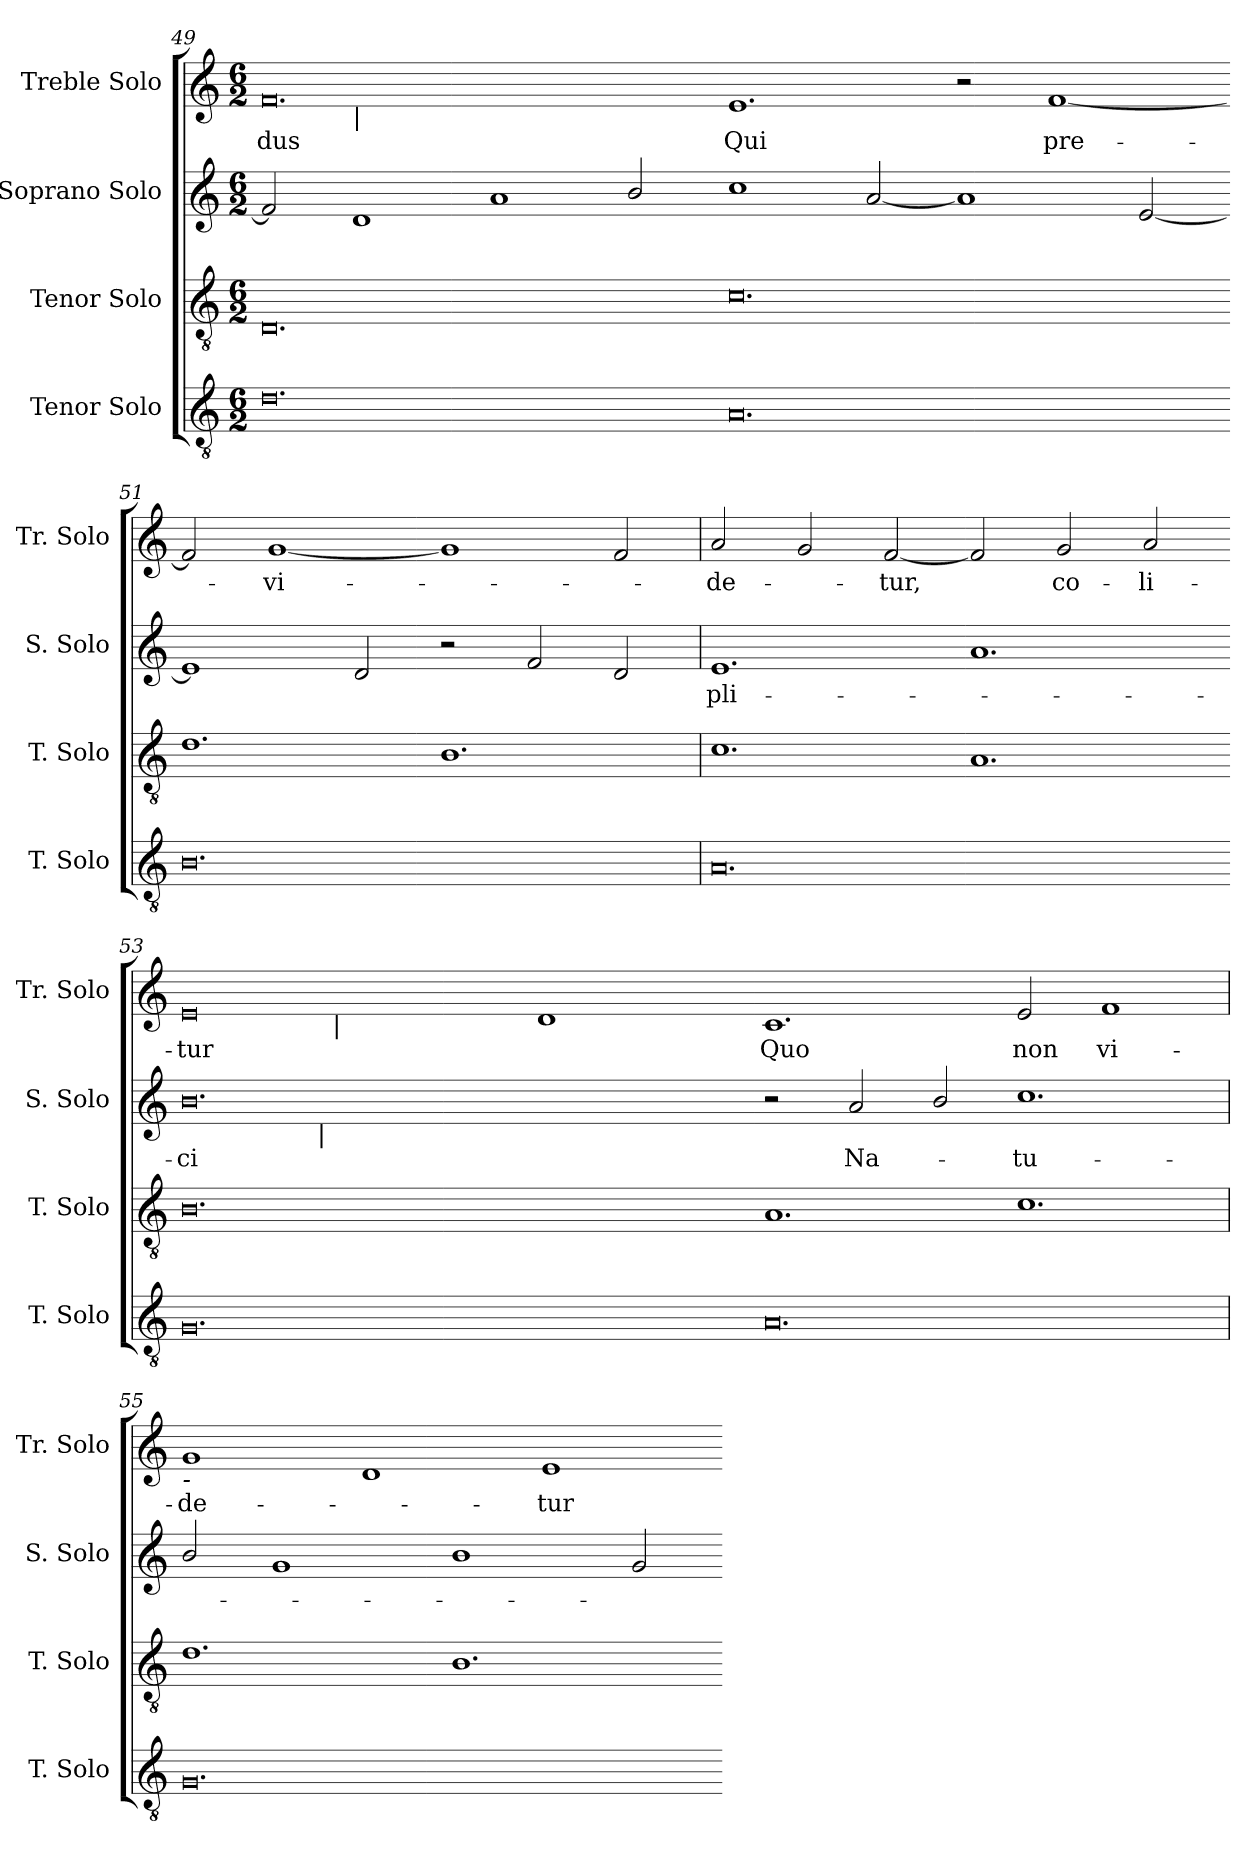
**kern	**kern	**kern	**text	**kern	**text
*part4	*part3	*part2	*part2	*part1	*part1
*staff4	*staff3	*staff2	*staff2	*staff1	*staff1
*I"Tenor Solo	*I"Tenor Solo	*I"Soprano Solo	*	*I"Treble Solo	*
*I'T. Solo	*I'T. Solo	*I'S. Solo	*	*I'Tr. Solo	*
!!LO:PB:g=z
*clefGv2	*clefGv2	*clefG2	*	*clefG2	*
*ITrd7c12	*ITrd7c12	*	*	*	*
*k[]	*k[]	*k[]	*	*k[]	*
*M6/2	*M6/2	*M6/2	*	*M6/2	*
=49	=49	=49	=49	=49	=49
!	!	!	!	!LO:TX:b:i:t=-	!
!	!	!	!	!	!LO:LY:b:color=#000000
*	*	*	*	*^	*
0.Di	0.DDi	2fi/]	.	0.fi	2ryy	-dus
!	!	!	!	!	!LO:TX:b:i:t=|	!
.	.	1di	.	.	1ryy	.
.	.	1ai	.	.	1.ryy	.
.	.	2bi/	.	.	.	.
*	*	*	*	*v	*v	*
=50-	=50-	=50-	=50-	=50-	=50-
*	*	*	*	*^	*
!	!	!	!	!	!	!LO:LY:b:color=#000000
*	*	*	*	*v	*v	*
0.AAi	0.Ci	1cci	.	1.ei	Qui
.	.	[<2ai/	.	.	.
.	.	1ai]	.	2r	.
!	!	!	!	!	!LO:LY:b:color=#000000
.	.	.	.	[<1fi	pre-
.	.	[<2ei/	.	.	.
=51-	=51-	=51-	=51-	=51-	=51-
0.BBi	1.Di	1ei]	.	2fi/]	.
!	!	!	!	!	!LO:LY:b:color=#000000
.	.	.	.	[<1gi	-vi-
.	.	2di/	.	.	.
.	1.BBi	2r	.	1gi]	.
.	.	2fi/	.	.	.
.	.	2di/	.	2fi/	.
=52	=52	=52	=52	=52	=52
!	!	!	!LO:LY:b:color=#000000	!	!
!	!	!	!	!	!LO:LY:b:color=#000000
0.AAi	1.Ci	1.ei	-pli-	2ai/	-de-
.	.	.	.	2gi/	.
!	!	!	!	!	!LO:LY:b:color=#000000
.	.	.	.	[<2fi/	-tur,
.	1.AAi	1.ai	.	2fi/]	.
!	!	!	!	!	!LO:LY:b:color=#000000
.	.	.	.	2gi/	co-
!	!	!	!	!	!LO:LY:b:color=#000000
.	.	.	.	2ai/	-li-
=53-	=53-	=53-	=53-	=53-	=53-
!	!	!	!LO:LY:b:color=#000000	!	!
!	!	!	!	!	!LO:LY:b:color=#000000
*	*	*^	*	*^	*
0.GGi	0.BBi	0.bi	2ryy	-ci	0ei	2ryy	-tur
.	.	.	8ryy	.	.	8ryy	.
.	.	.	64...ryy	.	.	32...ryy	.
!	!	!	!LO:TX:b:i:t=|	!	!	!	!
.	.	.	1ryy	.	.	.	.
!	!	!	!	!	!	!LO:TX:b:i:t=|	!
.	.	.	.	.	.	1ryy	.
.	.	.	1ryy	.	.	.	.
.	.	.	.	.	.	1ryy	.
.	.	.	.	.	1di	.	.
.	.	.	4ryy	.	.	.	.
.	.	.	.	.	.	4ryy	.
.	.	.	16ryy	.	.	.	.
.	.	.	.	.	.	16ryy	.
.	.	.	32ryy	.	.	.	.
.	.	.	.	.	.	256ryy	.
.	.	.	512ryy	.	.	.	.
*	*	*v	*v	*	*	*	*
*	*	*	*	*v	*v	*
=54-	=54-	=54-	=54-	=54-	=54-
*	*	*^	*	*^	*
!	!	!	!	!	!	!	!LO:LY:b:color=#000000
*	*	*v	*v	*	*	*	*
*	*	*	*	*v	*v	*
0.AAi	1.AAi	2r	.	1.ci	Quo
!	!	!	!LO:LY:b:color=#000000	!	!
.	.	2ai/	Na-	.	.
.	.	2bi/	.	.	.
!	!	!	!LO:LY:b:color=#000000	!	!
!	!	!	!	!	!LO:LY:b:color=#000000
.	1.Ci	1.cci	-tu-	2ei/	non
!	!	!	!	!	!LO:LY:b:color=#000000
.	.	.	.	1fi	vi-
!!LO:LB:g=z
=55	=55	=55	=55	=55	=55
!	!	!	!	!LO:TX:b:i:t=-	!
!	!	!	!	!	!LO:LY:b:color=#000000
0.GGi	1.Di	2bi/	.	1gi	-de-
.	.	1gi	.	.	.
.	.	.	.	1di	.
.	1.BBi	1bi	.	.	.
!	!	!	!	!	!LO:LY:b:color=#000000
.	.	.	.	1ei	-tur
.	.	2gi/	.	.	.
=-	=-	=-	=-	=-	=-
*-	*-	*-	*-	*-	*-
